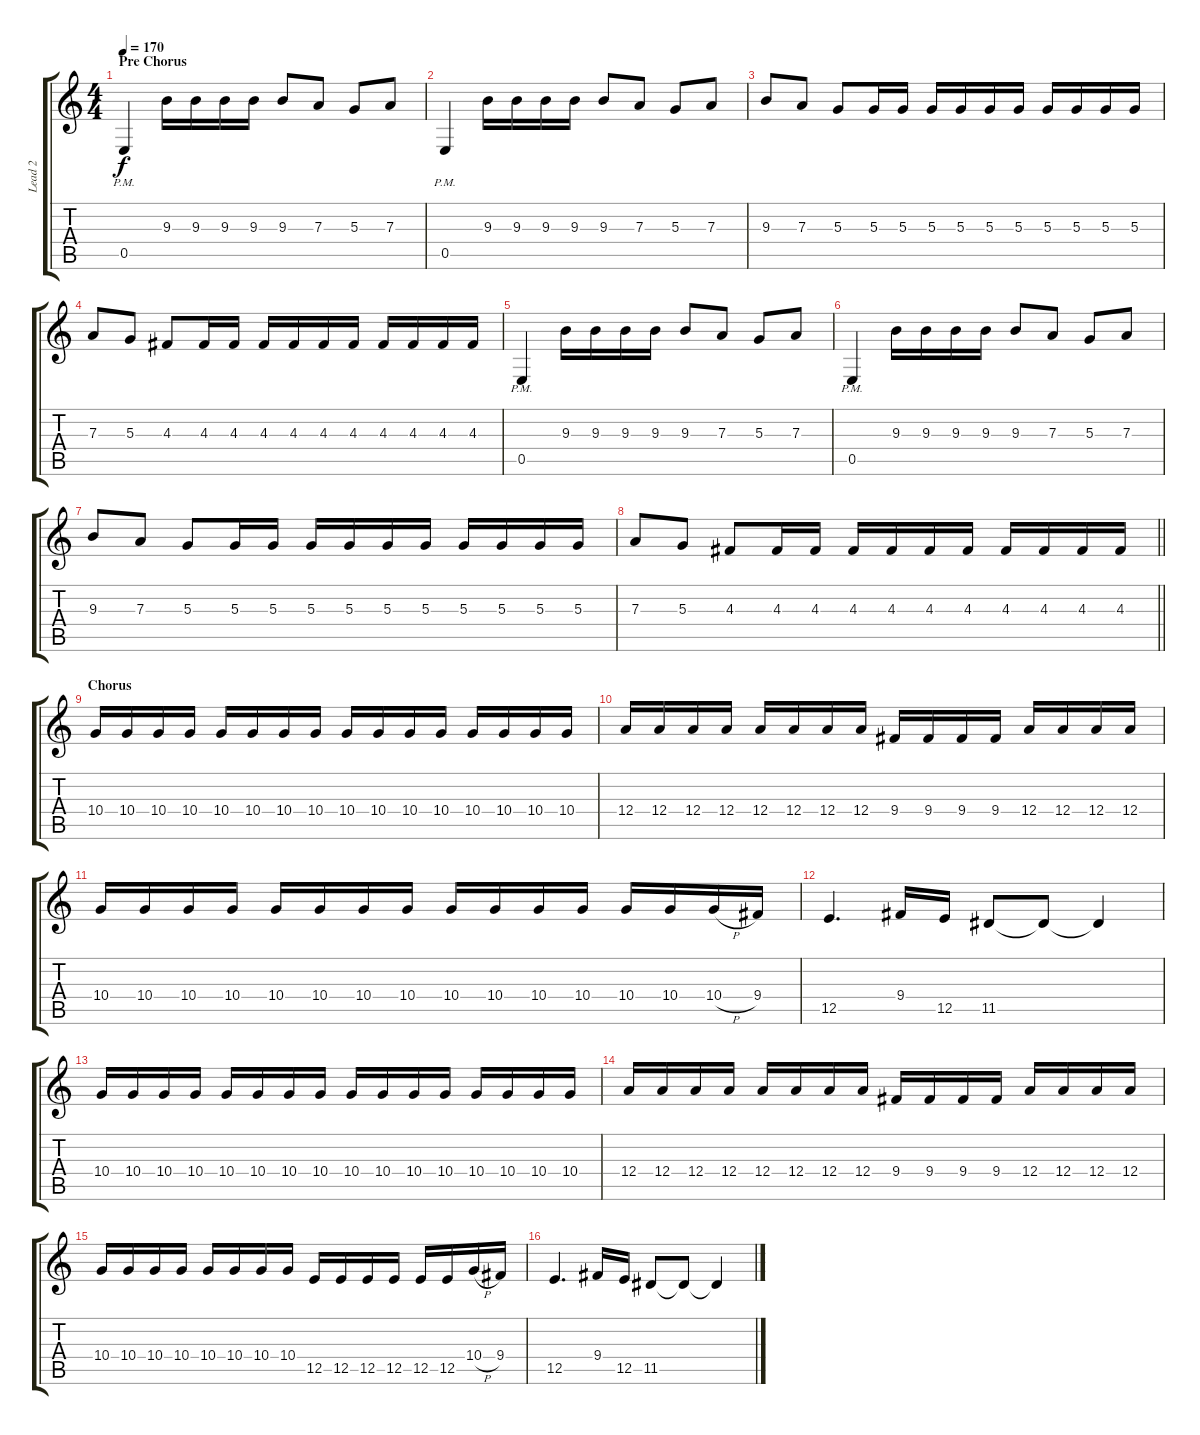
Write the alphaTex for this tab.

\track ("Lead 2" "Lead 2") {instrument overdrivenguitar}
\staff {score tabs}
\tuning (B3 Gb3 D3 A2 E2 B1) {hide}
\ts (4 4)
\section ("" "Pre Chorus")
\tempo 170
\clef g2
\ks c
0.5{pm}.4{dy f} 9.3.16 9.3.16 9.3.16 9.3.16 9.3.8 7.3.8 5.3.8 7.3.8 |
0.5{pm}.4 9.3.16 9.3.16 9.3.16 9.3.16 9.3.8 7.3.8 5.3.8 7.3.8 |
9.3.8 7.3.8 5.3.8 5.3.16 5.3.16 5.3.16 5.3.16 5.3.16 5.3.16 5.3.16 5.3.16 5.3.16 5.3.16 |
7.3.8 5.3.8 4.3.8 4.3.16 4.3.16 4.3.16 4.3.16 4.3.16 4.3.16 4.3.16 4.3.16 4.3.16 4.3.16 |
0.5{pm}.4 9.3.16 9.3.16 9.3.16 9.3.16 9.3.8 7.3.8 5.3.8 7.3.8 |
0.5{pm}.4 9.3.16 9.3.16 9.3.16 9.3.16 9.3.8 7.3.8 5.3.8 7.3.8 |
9.3.8 7.3.8 5.3.8 5.3.16 5.3.16 5.3.16 5.3.16 5.3.16 5.3.16 5.3.16 5.3.16 5.3.16 5.3.16 |
\barLineRight lightlight
7.3.8 5.3.8 4.3.8 4.3.16 4.3.16 4.3.16 4.3.16 4.3.16 4.3.16 4.3.16 4.3.16 4.3.16 4.3.16 |
\section ("" "Chorus")
10.4.16 10.4.16 10.4.16 10.4.16 10.4.16 10.4.16 10.4.16 10.4.16 10.4.16 10.4.16 10.4.16 10.4.16 10.4.16 10.4.16 10.4.16 10.4.16 |
12.4.16 12.4.16 12.4.16 12.4.16 12.4.16 12.4.16 12.4.16 12.4.16 9.4.16 9.4.16 9.4.16 9.4.16 12.4.16 12.4.16 12.4.16 12.4.16 |
10.4.16 10.4.16 10.4.16 10.4.16 10.4.16 10.4.16 10.4.16 10.4.16 10.4.16 10.4.16 10.4.16 10.4.16 10.4.16 10.4.16 10.4{h}.16 9.4.16 |
12.5.4{d} 9.4.16 12.5.16 11.5.8 11.5{t}.8 11.5{t}.4 |
10.4.16 10.4.16 10.4.16 10.4.16 10.4.16 10.4.16 10.4.16 10.4.16 10.4.16 10.4.16 10.4.16 10.4.16 10.4.16 10.4.16 10.4.16 10.4.16 |
12.4.16 12.4.16 12.4.16 12.4.16 12.4.16 12.4.16 12.4.16 12.4.16 9.4.16 9.4.16 9.4.16 9.4.16 12.4.16 12.4.16 12.4.16 12.4.16 |
10.4.16 10.4.16 10.4.16 10.4.16 10.4.16 10.4.16 10.4.16 10.4.16 12.5.16 12.5.16 12.5.16 12.5.16 12.5.16 12.5.16 10.4{h}.16 9.4.16 |
12.5.4{d} 9.4.16 12.5.16 11.5.8 11.5{t}.8 11.5{t}.4
